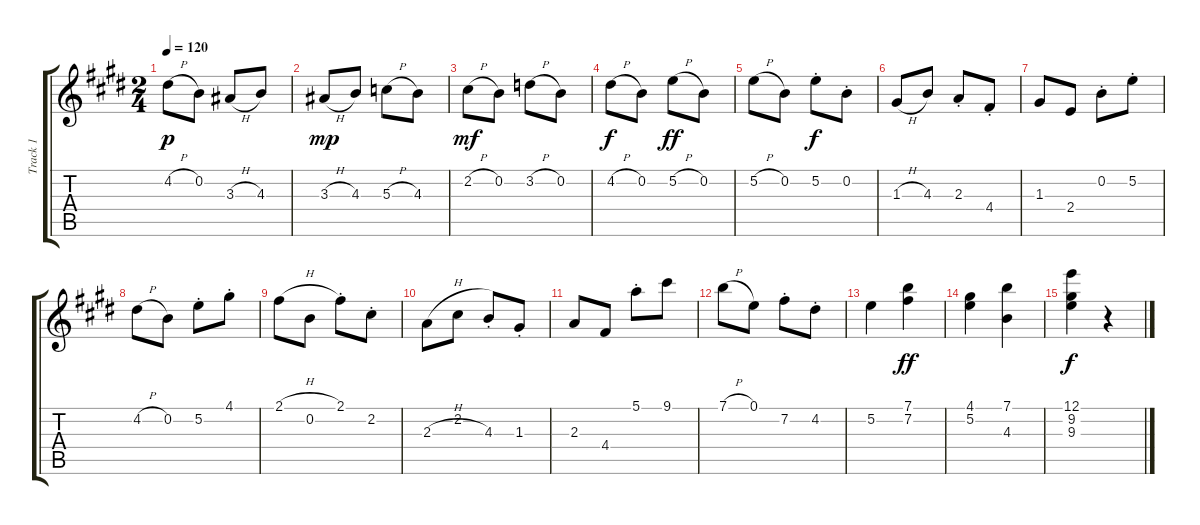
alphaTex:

\track ("Track 1" "Track 1") {instrument acousticguitarnylon}
\staff {score tabs}
\tuning (E4 B3 G3 D3 A2 E2) {hide}
\ts (2 4)
\tempo 120
\clef g2
\ks e
4.2{h}.8{dy p} 0.2.8 3.3{h}.8 4.3.8 |
3.3{h}.8{dy mp} 4.3.8 5.3{h}.8 4.3.8 |
2.2{h}.8{dy mf} 0.2.8 3.2{h}.8 0.2.8 |
4.2{h}.8{dy f} 0.2.8 5.2{h}.8{dy ff} 0.2.8 |
5.2{h}.8 0.2.8 5.2{st}.8{dy f} 0.2{st}.8 |
1.3{h}.8 4.3.8 2.3{st}.8 4.4{st}.8 |
1.3.8 2.4.8 0.2{st}.8 5.2{st}.8 |
4.2{h}.8 0.2.8 5.2{st}.8 4.1{st}.8 |
2.1{h}.8 0.2.8 2.1{st}.8 2.2{st}.8 |
2.3{h}.8 2.2.8 4.3{st}.8 1.3{st}.8 |
2.3.8 4.4.8 5.1{st}.8 9.1.8 |
7.1{h}.8 0.1.8 7.2{st}.8 4.2{st}.8 |
5.2.4 (7.1 7.2).4{dy ff} |
(4.1 5.2).4 (7.1 4.3).4 |
(12.1 9.2 9.3).4{dy f} r.4
